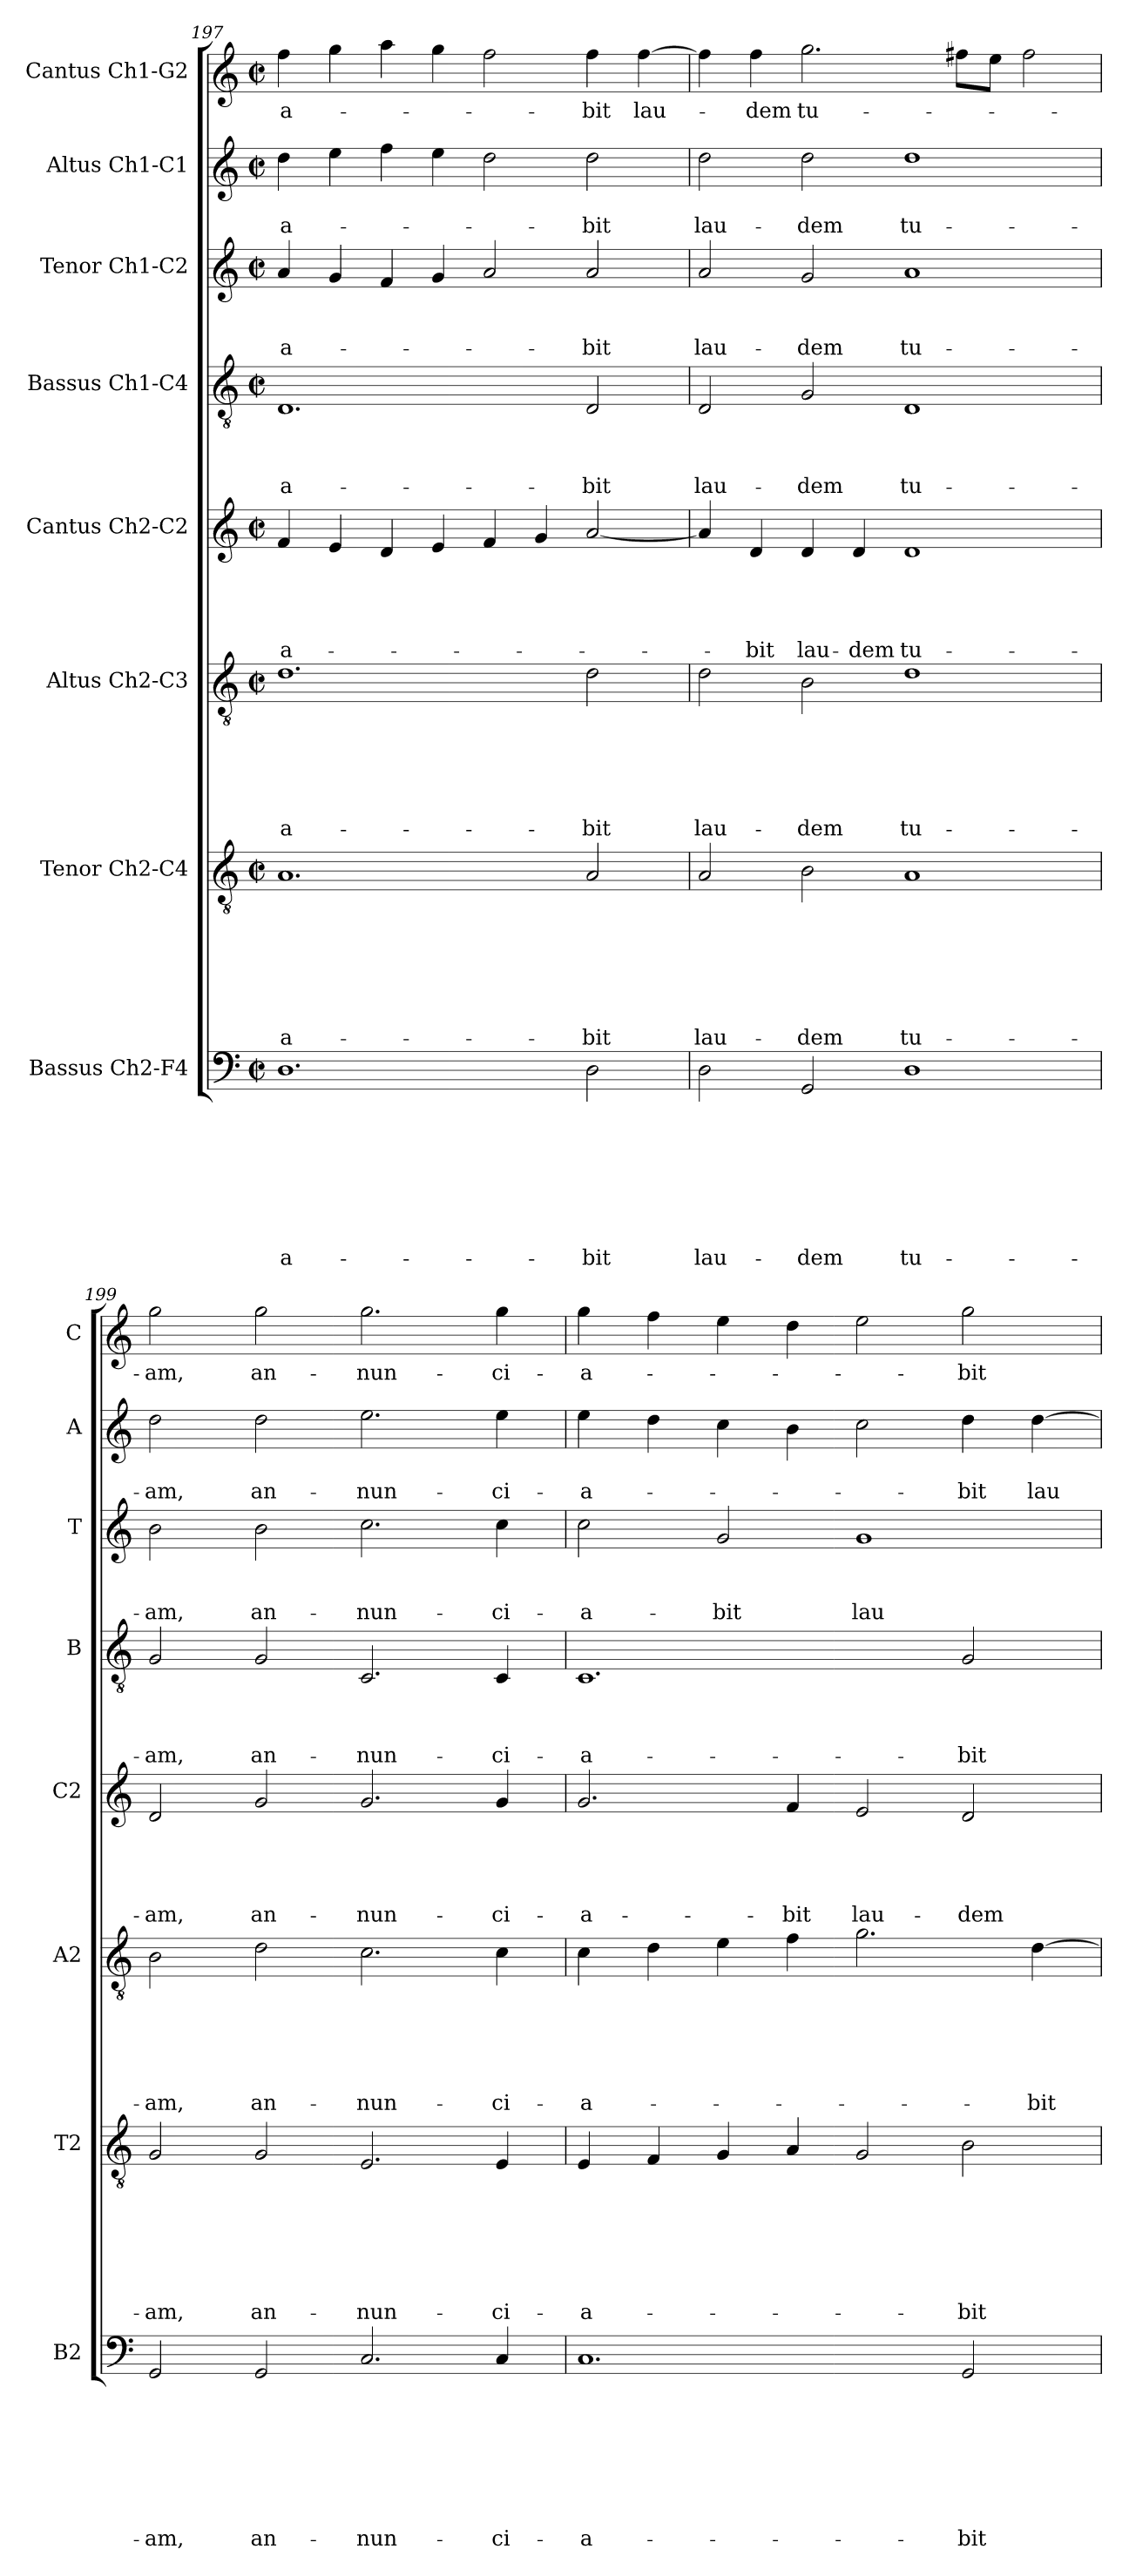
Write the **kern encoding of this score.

**kern	**text	**text	**text	**text	**text	**text	**text	**text	**kern	**text	**text	**text	**text	**text	**text	**text	**kern	**text	**text	**text	**text	**text	**text	**kern	**text	**text	**text	**text	**text	**kern	**text	**text	**text	**text	**kern	**text	**text	**text	**kern	**text	**text	**kern	**text
*part8	*part8	*part8	*part8	*part8	*part8	*part8	*part8	*part8	*part7	*part7	*part7	*part7	*part7	*part7	*part7	*part7	*part6	*part6	*part6	*part6	*part6	*part6	*part6	*part5	*part5	*part5	*part5	*part5	*part5	*part4	*part4	*part4	*part4	*part4	*part3	*part3	*part3	*part3	*part2	*part2	*part2	*part1	*part1
*staff8	*staff8	*staff8	*staff8	*staff8	*staff8	*staff8	*staff8	*staff8	*staff7	*staff7	*staff7	*staff7	*staff7	*staff7	*staff7	*staff7	*staff6	*staff6	*staff6	*staff6	*staff6	*staff6	*staff6	*staff5	*staff5	*staff5	*staff5	*staff5	*staff5	*staff4	*staff4	*staff4	*staff4	*staff4	*staff3	*staff3	*staff3	*staff3	*staff2	*staff2	*staff2	*staff1	*staff1
*I"Bassus Ch2-F4	*	*	*	*	*	*	*	*	*I"Tenor Ch2-C4	*	*	*	*	*	*	*	*I"Altus Ch2-C3	*	*	*	*	*	*	*I"Cantus Ch2-C2	*	*	*	*	*	*I"Bassus Ch1-C4	*	*	*	*	*I"Tenor Ch1-C2	*	*	*	*I"Altus Ch1-C1	*	*	*I"Cantus Ch1-G2	*
*I'B2	*	*	*	*	*	*	*	*	*I'T2	*	*	*	*	*	*	*	*I'A2	*	*	*	*	*	*	*I'C2	*	*	*	*	*	*I'B	*	*	*	*	*I'T	*	*	*	*I'A	*	*	*I'C	*
*clefF4	*	*	*	*	*	*	*	*	*clefGv2	*	*	*	*	*	*	*	*clefGv2	*	*	*	*	*	*	*clefG2	*	*	*	*	*	*clefGv2	*	*	*	*	*clefG2	*	*	*	*clefG2	*	*	*clefG2	*
*k[]	*	*	*	*	*	*	*	*	*k[]	*	*	*	*	*	*	*	*k[]	*	*	*	*	*	*	*k[]	*	*	*	*	*	*k[]	*	*	*	*	*k[]	*	*	*	*k[]	*	*	*k[]	*
*C:	*	*	*	*	*	*	*	*	*C:	*	*	*	*	*	*	*	*C:	*	*	*	*	*	*	*C:	*	*	*	*	*	*C:	*	*	*	*	*C:	*	*	*	*C:	*	*	*C:	*
*M2/2	*	*	*	*	*	*	*	*	*M2/2	*	*	*	*	*	*	*	*M2/2	*	*	*	*	*	*	*M2/2	*	*	*	*	*	*M2/2	*	*	*	*	*M2/2	*	*	*	*M2/2	*	*	*M2/2	*
*met(c|)	*	*	*	*	*	*	*	*	*met(c|)	*	*	*	*	*	*	*	*met(c|)	*	*	*	*	*	*	*met(c|)	*	*	*	*	*	*met(c|)	*	*	*	*	*met(c|)	*	*	*	*met(c|)	*	*	*met(c|)	*
=197	=197	=197	=197	=197	=197	=197	=197	=197	=197	=197	=197	=197	=197	=197	=197	=197	=197	=197	=197	=197	=197	=197	=197	=197	=197	=197	=197	=197	=197	=197	=197	=197	=197	=197	=197	=197	=197	=197	=197	=197	=197	=197	=197
!	!	!	!	!	!	!	!	!LO:LY:b	!	!	!	!	!	!	!	!LO:LY:b	!	!	!	!	!	!	!LO:LY:b	!	!	!	!	!	!LO:LY:b	!	!	!	!	!LO:LY:b	!	!	!	!LO:LY:b	!	!	!LO:LY:b	!	!LO:LY:b
1.D	.	.	.	.	.	.	.	-a-	1.A	.	.	.	.	.	.	-a-	1.d	.	.	.	.	.	-a-	4f/	.	.	.	.	-a-	1.D	.	.	.	-a-	4a/	.	.	-a-	4dd\	.	-a-	4ff\	-a-
.	.	.	.	.	.	.	.	.	.	.	.	.	.	.	.	.	.	.	.	.	.	.	.	4e/	.	.	.	.	.	.	.	.	.	.	4g/	.	.	.	4ee\	.	.	4gg\	.
.	.	.	.	.	.	.	.	.	.	.	.	.	.	.	.	.	.	.	.	.	.	.	.	4d/	.	.	.	.	.	.	.	.	.	.	4f/	.	.	.	4ff\	.	.	4aa\	.
.	.	.	.	.	.	.	.	.	.	.	.	.	.	.	.	.	.	.	.	.	.	.	.	4e/	.	.	.	.	.	.	.	.	.	.	4g/	.	.	.	4ee\	.	.	4gg\	.
.	.	.	.	.	.	.	.	.	.	.	.	.	.	.	.	.	.	.	.	.	.	.	.	4f/	.	.	.	.	.	.	.	.	.	.	2a/	.	.	.	2dd\	.	.	2ff\	.
.	.	.	.	.	.	.	.	.	.	.	.	.	.	.	.	.	.	.	.	.	.	.	.	4g/	.	.	.	.	.	.	.	.	.	.	.	.	.	.	.	.	.	.	.
!	!	!	!	!	!	!	!	!LO:LY:b	!	!	!	!	!	!	!	!LO:LY:b	!	!	!	!	!	!	!LO:LY:b	!	!	!	!	!	!	!	!	!	!	!LO:LY:b	!	!	!	!LO:LY:b	!	!	!LO:LY:b	!	!LO:LY:b
2D\	.	.	.	.	.	.	.	-bit	2A/	.	.	.	.	.	.	-bit	2d\	.	.	.	.	.	-bit	[2a/	.	.	.	.	.	2D/	.	.	.	-bit	2a/	.	.	-bit	2dd\	.	-bit	4ff\	-bit
!	!	!	!	!	!	!	!	!	!	!	!	!	!	!	!	!	!	!	!	!	!	!	!	!	!	!	!	!	!	!	!	!	!	!	!	!	!	!	!	!	!	!	!LO:LY:b
.	.	.	.	.	.	.	.	.	.	.	.	.	.	.	.	.	.	.	.	.	.	.	.	.	.	.	.	.	.	.	.	.	.	.	.	.	.	.	.	.	.	[4ff\	lau-
=198	=198	=198	=198	=198	=198	=198	=198	=198	=198	=198	=198	=198	=198	=198	=198	=198	=198	=198	=198	=198	=198	=198	=198	=198	=198	=198	=198	=198	=198	=198	=198	=198	=198	=198	=198	=198	=198	=198	=198	=198	=198	=198	=198
!	!	!	!	!	!	!	!	!LO:LY:b	!	!	!	!	!	!	!	!LO:LY:b	!	!	!	!	!	!	!LO:LY:b	!	!	!	!	!	!	!	!	!	!	!LO:LY:b	!	!	!	!LO:LY:b	!	!	!LO:LY:b	!	!
2D\	.	.	.	.	.	.	.	lau-	2A/	.	.	.	.	.	.	lau-	2d\	.	.	.	.	.	lau-	4a/]	.	.	.	.	.	2D/	.	.	.	lau-	2a/	.	.	lau-	2dd\	.	lau-	4ff\]	.
!	!	!	!	!	!	!	!	!	!	!	!	!	!	!	!	!	!	!	!	!	!	!	!	!	!	!	!	!	!LO:LY:b	!	!	!	!	!	!	!	!	!	!	!	!	!	!LO:LY:b
.	.	.	.	.	.	.	.	.	.	.	.	.	.	.	.	.	.	.	.	.	.	.	.	4d/	.	.	.	.	-bit	.	.	.	.	.	.	.	.	.	.	.	.	4ff\	-dem
!	!	!	!	!	!	!	!	!LO:LY:b	!	!	!	!	!	!	!	!LO:LY:b	!	!	!	!	!	!	!LO:LY:b	!	!	!	!	!	!LO:LY:b	!	!	!	!	!LO:LY:b	!	!	!	!LO:LY:b	!	!	!LO:LY:b	!	!LO:LY:b
2GG/	.	.	.	.	.	.	.	-dem	2B\	.	.	.	.	.	.	-dem	2B\	.	.	.	.	.	-dem	4d/	.	.	.	.	lau-	2G/	.	.	.	-dem	2g/	.	.	-dem	2dd\	.	-dem	2.gg\	tu-
!	!	!	!	!	!	!	!	!	!	!	!	!	!	!	!	!	!	!	!	!	!	!	!	!	!	!	!	!	!LO:LY:b	!	!	!	!	!	!	!	!	!	!	!	!	!	!
.	.	.	.	.	.	.	.	.	.	.	.	.	.	.	.	.	.	.	.	.	.	.	.	4d/	.	.	.	.	-dem	.	.	.	.	.	.	.	.	.	.	.	.	.	.
!	!	!	!	!	!	!	!	!LO:LY:b	!	!	!	!	!	!	!	!LO:LY:b	!	!	!	!	!	!	!LO:LY:b	!	!	!	!	!	!LO:LY:b	!	!	!	!	!LO:LY:b	!	!	!	!LO:LY:b	!	!	!LO:LY:b	!	!
1D	.	.	.	.	.	.	.	tu-	1A	.	.	.	.	.	.	tu-	1d	.	.	.	.	.	tu-	1d	.	.	.	.	tu-	1D	.	.	.	tu-	1a	.	.	tu-	1dd	.	tu-	.	.
.	.	.	.	.	.	.	.	.	.	.	.	.	.	.	.	.	.	.	.	.	.	.	.	.	.	.	.	.	.	.	.	.	.	.	.	.	.	.	.	.	.	8ff#X\L	.
.	.	.	.	.	.	.	.	.	.	.	.	.	.	.	.	.	.	.	.	.	.	.	.	.	.	.	.	.	.	.	.	.	.	.	.	.	.	.	.	.	.	8ee\J	.
.	.	.	.	.	.	.	.	.	.	.	.	.	.	.	.	.	.	.	.	.	.	.	.	.	.	.	.	.	.	.	.	.	.	.	.	.	.	.	.	.	.	2ff#\	.
=199	=199	=199	=199	=199	=199	=199	=199	=199	=199	=199	=199	=199	=199	=199	=199	=199	=199	=199	=199	=199	=199	=199	=199	=199	=199	=199	=199	=199	=199	=199	=199	=199	=199	=199	=199	=199	=199	=199	=199	=199	=199	=199	=199
!	!	!	!	!	!	!	!	!LO:LY:b	!	!	!	!	!	!	!	!LO:LY:b	!	!	!	!	!	!	!LO:LY:b	!	!	!	!	!	!LO:LY:b	!	!	!	!	!LO:LY:b	!	!	!	!LO:LY:b	!	!	!LO:LY:b	!	!LO:LY:b
2GG/	.	.	.	.	.	.	.	-am,	2G/	.	.	.	.	.	.	-am,	2B\	.	.	.	.	.	-am,	2d/	.	.	.	.	-am,	2G/	.	.	.	-am,	2b\	.	.	-am,	2dd\	.	-am,	2gg\	-am,
!	!	!	!	!	!	!	!	!LO:LY:b	!	!	!	!	!	!	!	!LO:LY:b	!	!	!	!	!	!	!LO:LY:b	!	!	!	!	!	!LO:LY:b	!	!	!	!	!LO:LY:b	!	!	!	!LO:LY:b	!	!	!LO:LY:b	!	!LO:LY:b
2GG/	.	.	.	.	.	.	.	an-	2G/	.	.	.	.	.	.	an-	2d\	.	.	.	.	.	an-	2g/	.	.	.	.	an-	2G/	.	.	.	an-	2b\	.	.	an-	2dd\	.	an-	2gg\	an-
!	!	!	!	!	!	!	!	!LO:LY:b	!	!	!	!	!	!	!	!LO:LY:b	!	!	!	!	!	!	!LO:LY:b	!	!	!	!	!	!LO:LY:b	!	!	!	!	!LO:LY:b	!	!	!	!LO:LY:b	!	!	!LO:LY:b	!	!LO:LY:b
2.C/	.	.	.	.	.	.	.	-nun-	2.E/	.	.	.	.	.	.	-nun-	2.c\	.	.	.	.	.	-nun-	2.g/	.	.	.	.	-nun-	2.C/	.	.	.	-nun-	2.cc\	.	.	-nun-	2.ee\	.	-nun-	2.gg\	-nun-
!	!	!	!	!	!	!	!	!LO:LY:b	!	!	!	!	!	!	!	!LO:LY:b	!	!	!	!	!	!	!LO:LY:b	!	!	!	!	!	!LO:LY:b	!	!	!	!	!LO:LY:b	!	!	!	!LO:LY:b	!	!	!LO:LY:b	!	!LO:LY:b
4C/	.	.	.	.	.	.	.	-ci-	4E/	.	.	.	.	.	.	-ci-	4c\	.	.	.	.	.	-ci-	4g/	.	.	.	.	-ci-	4C/	.	.	.	-ci-	4cc\	.	.	-ci-	4ee\	.	-ci-	4gg\	-ci-
=200	=200	=200	=200	=200	=200	=200	=200	=200	=200	=200	=200	=200	=200	=200	=200	=200	=200	=200	=200	=200	=200	=200	=200	=200	=200	=200	=200	=200	=200	=200	=200	=200	=200	=200	=200	=200	=200	=200	=200	=200	=200	=200	=200
!	!	!	!	!	!	!	!	!LO:LY:b	!	!	!	!	!	!	!	!LO:LY:b	!	!	!	!	!	!	!LO:LY:b	!	!	!	!	!	!LO:LY:b	!	!	!	!	!LO:LY:b	!	!	!	!LO:LY:b	!	!	!LO:LY:b	!	!LO:LY:b
1.C	.	.	.	.	.	.	.	-a-	4E/	.	.	.	.	.	.	-a-	4c\	.	.	.	.	.	-a-	2.g/	.	.	.	.	-a-	1.C	.	.	.	-a-	2cc\	.	.	-a-	4ee\	.	-a-	4gg\	-a-
.	.	.	.	.	.	.	.	.	4F/	.	.	.	.	.	.	.	4d\	.	.	.	.	.	.	.	.	.	.	.	.	.	.	.	.	.	.	.	.	.	4dd\	.	.	4ff\	.
!	!	!	!	!	!	!	!	!	!	!	!	!	!	!	!	!	!	!	!	!	!	!	!	!	!	!	!	!	!	!	!	!	!	!	!	!	!	!LO:LY:b	!	!	!	!	!
.	.	.	.	.	.	.	.	.	4G/	.	.	.	.	.	.	.	4e\	.	.	.	.	.	.	.	.	.	.	.	.	.	.	.	.	.	2g/	.	.	-bit	4cc\	.	.	4ee\	.
!	!	!	!	!	!	!	!	!	!	!	!	!	!	!	!	!	!	!	!	!	!	!	!	!	!	!	!	!	!LO:LY:b	!	!	!	!	!	!	!	!	!	!	!	!	!	!
.	.	.	.	.	.	.	.	.	4A/	.	.	.	.	.	.	.	4f\	.	.	.	.	.	.	4f/	.	.	.	.	-bit	.	.	.	.	.	.	.	.	.	4b\	.	.	4dd\	.
!	!	!	!	!	!	!	!	!	!	!	!	!	!	!	!	!	!	!	!	!	!	!	!	!	!	!	!	!	!LO:LY:b	!	!	!	!	!	!	!	!	!LO:LY:b	!	!	!	!	!
.	.	.	.	.	.	.	.	.	2G/	.	.	.	.	.	.	.	2.g\	.	.	.	.	.	.	2e/	.	.	.	.	lau-	.	.	.	.	.	1g	.	.	lau-	2cc\	.	.	2ee\	.
!	!	!	!	!	!	!	!	!LO:LY:b	!	!	!	!	!	!	!	!LO:LY:b	!	!	!	!	!	!	!	!	!	!	!	!	!LO:LY:b	!	!	!	!	!LO:LY:b	!	!	!	!	!	!	!LO:LY:b	!	!LO:LY:b
2GG/	.	.	.	.	.	.	.	-bit	2B\	.	.	.	.	.	.	-bit	.	.	.	.	.	.	.	2d/	.	.	.	.	-dem	2G/	.	.	.	-bit	.	.	.	.	4dd\	.	-bit	2gg\	-bit
!	!	!	!	!	!	!	!	!	!	!	!	!	!	!	!	!	!	!	!	!	!	!	!LO:LY:b	!	!	!	!	!	!	!	!	!	!	!	!	!	!	!	!	!	!LO:LY:b	!	!
.	.	.	.	.	.	.	.	.	.	.	.	.	.	.	.	.	[4d\	.	.	.	.	.	-bit	.	.	.	.	.	.	.	.	.	.	.	.	.	.	.	[4dd\	.	lau-	.	.
=	=	=	=	=	=	=	=	=	=	=	=	=	=	=	=	=	=	=	=	=	=	=	=	=	=	=	=	=	=	=	=	=	=	=	=	=	=	=	=	=	=	=	=
*-	*-	*-	*-	*-	*-	*-	*-	*-	*-	*-	*-	*-	*-	*-	*-	*-	*-	*-	*-	*-	*-	*-	*-	*-	*-	*-	*-	*-	*-	*-	*-	*-	*-	*-	*-	*-	*-	*-	*-	*-	*-	*-	*-
